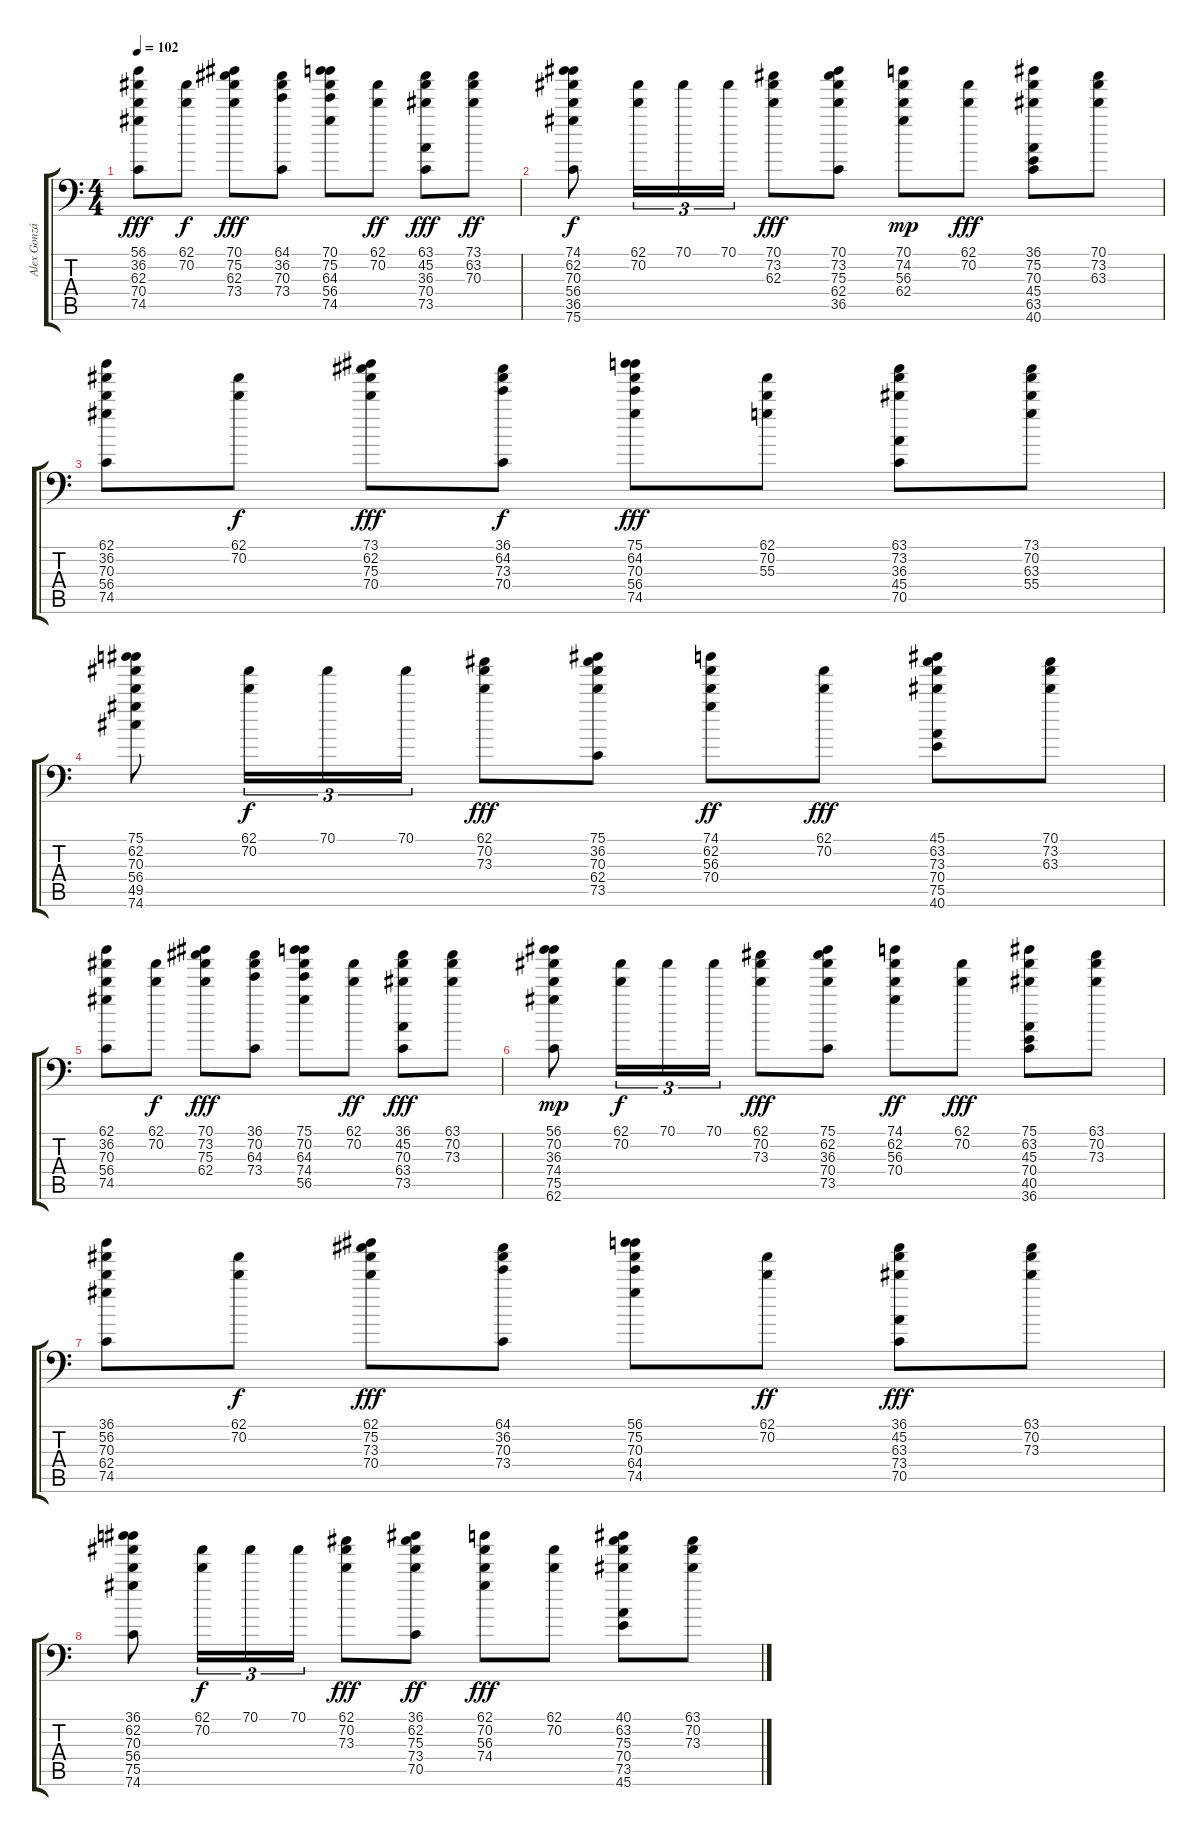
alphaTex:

\track ("Alex González" "Alex Gonzá") {instrument acousticgrandpiano}
\staff {score tabs}
\tuning (C-1 C-1 C-1 C-1 C-1 C-1) {hide}
\ts (4 4)
\tempo 102
\clef f4
\ks c
(56.1 36.2 62.3 70.4 74.5).8{dy fff} (62.1 70.2).8{dy f} (70.1 75.2 62.3 73.4).8{dy fff} (64.1 36.2 70.3 73.4).8 (70.1 75.2 64.3 56.4 74.5).8 (62.1 70.2).8{dy ff} (63.1 45.2 36.3 70.4 73.5).8{dy fff} (73.1 63.2 70.3).8{dy ff} |
(74.1 62.2 70.3 56.4 36.5 75.6).8{dy f} (62.1 70.2).16{tu (3 2)} 70.1.16{tu (3 2)} 70.1.16{tu (3 2)} (70.1 73.2 62.3).8{dy fff} (70.1 73.2 75.3 62.4 36.5).8 (70.1 74.2 56.3 62.4).8{dy mp} (62.1 70.2).8{dy fff} (36.1 75.2 70.3 45.4 63.5 40.6).8 (70.1 73.2 63.3).8 |
(62.1 36.2 70.3 56.4 74.5).8 (62.1 70.2).8{dy f} (73.1 62.2 75.3 70.4).8{dy fff} (36.1 64.2 73.3 70.4).8{dy f} (75.1 64.2 70.3 56.4 74.5).8{dy fff} (62.1 70.2 55.3).8 (63.1 73.2 36.3 45.4 70.5).8 (73.1 70.2 63.3 55.4).8 |
(75.1 62.2 70.3 56.4 49.5 74.6).8 (62.1 70.2).16{tu (3 2) dy f} 70.1.16{tu (3 2)} 70.1.16{tu (3 2)} (62.1 70.2 73.3).8{dy fff} (75.1 36.2 70.3 62.4 73.5).8 (74.1 62.2 56.3 70.4).8{dy ff} (62.1 70.2).8{dy fff} (45.1 63.2 73.3 70.4 75.5 40.6).8 (70.1 73.2 63.3).8 |
(62.1 36.2 70.3 56.4 74.5).8 (62.1 70.2).8{dy f} (70.1 73.2 75.3 62.4).8{dy fff} (36.1 70.2 64.3 73.4).8 (75.1 70.2 64.3 74.4 56.5).8 (62.1 70.2).8{dy ff} (36.1 45.2 70.3 63.4 73.5).8{dy fff} (63.1 70.2 73.3).8 |
(56.1 70.2 36.3 74.4 75.5 62.6).8{dy mp} (62.1 70.2).16{tu (3 2) dy f} 70.1.16{tu (3 2)} 70.1.16{tu (3 2)} (62.1 70.2 73.3).8{dy fff} (75.1 62.2 36.3 70.4 73.5).8 (74.1 62.2 56.3 70.4).8{dy ff} (62.1 70.2).8{dy fff} (75.1 63.2 45.3 70.4 40.5 36.6).8 (63.1 70.2 73.3).8 |
(36.1 56.2 70.3 62.4 74.5).8 (62.1 70.2).8{dy f} (62.1 75.2 73.3 70.4).8{dy fff} (64.1 36.2 70.3 73.4).8 (56.1 75.2 70.3 64.4 74.5).8 (62.1 70.2).8{dy ff} (36.1 45.2 63.3 73.4 70.5).8{dy fff} (63.1 70.2 73.3).8 |
(36.1 62.2 70.3 56.4 75.5 74.6).8 (62.1 70.2).16{tu (3 2) dy f} 70.1.16{tu (3 2)} 70.1.16{tu (3 2)} (62.1 70.2 73.3).8{dy fff} (36.1 62.2 75.3 73.4 70.5).8{dy ff} (62.1 70.2 56.3 74.4).8{dy fff} (62.1 70.2).8 (40.1 63.2 75.3 70.4 73.5 45.6).8 (63.1 70.2 73.3).8
